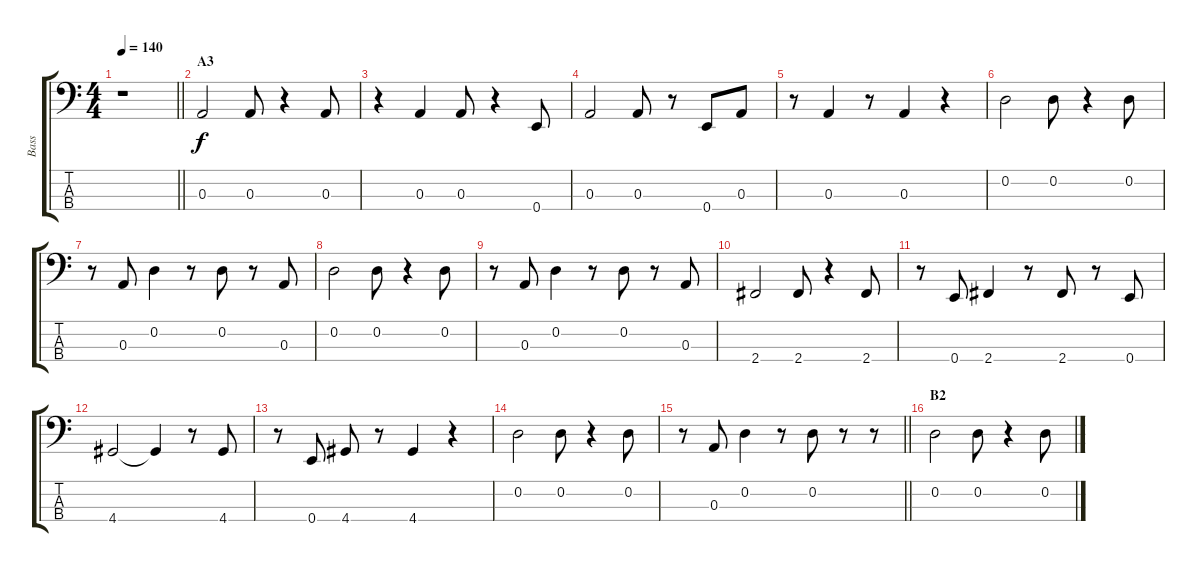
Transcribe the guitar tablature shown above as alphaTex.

\track ("Bass" "Bass") {instrument electricbassfinger}
\staff {score tabs}
\tuning (G2 D2 A1 E1) {hide}
\ts (4 4)
\tempo 140
\clef f4
\barLineRight lightlight
\ks c
r.1{dy f} |
\section ("" "A3")
0.3.2 0.3.8 r.4 0.3.8 |
r.4 0.3.4 0.3.8 r.4 0.4.8 |
0.3.2 0.3.8 r.8 0.4.8 0.3.8 |
r.8 0.3.4 r.8 0.3.4 r.4 |
0.2.2 0.2.8 r.4 0.2.8 |
r.8 0.3.8 0.2.4 r.8 0.2.8 r.8 0.3.8 |
0.2.2 0.2.8 r.4 0.2.8 |
r.8 0.3.8 0.2.4 r.8 0.2.8 r.8 0.3.8 |
2.4.2 2.4.8 r.4 2.4.8 |
r.8 0.4.8 2.4.4 r.8 2.4.8 r.8 0.4.8 |
4.4.2 4.4{t}.4 r.8 4.4.8 |
r.8 0.4.8 4.4.8 r.8 4.4.4 r.4 |
0.2.2 0.2.8 r.4 0.2.8 |
\barLineRight lightlight
r.8 0.3.8 0.2.4 r.8 0.2.8 r.8 r.8 |
\section ("" "B2")
0.2.2 0.2.8 r.4 0.2.8
